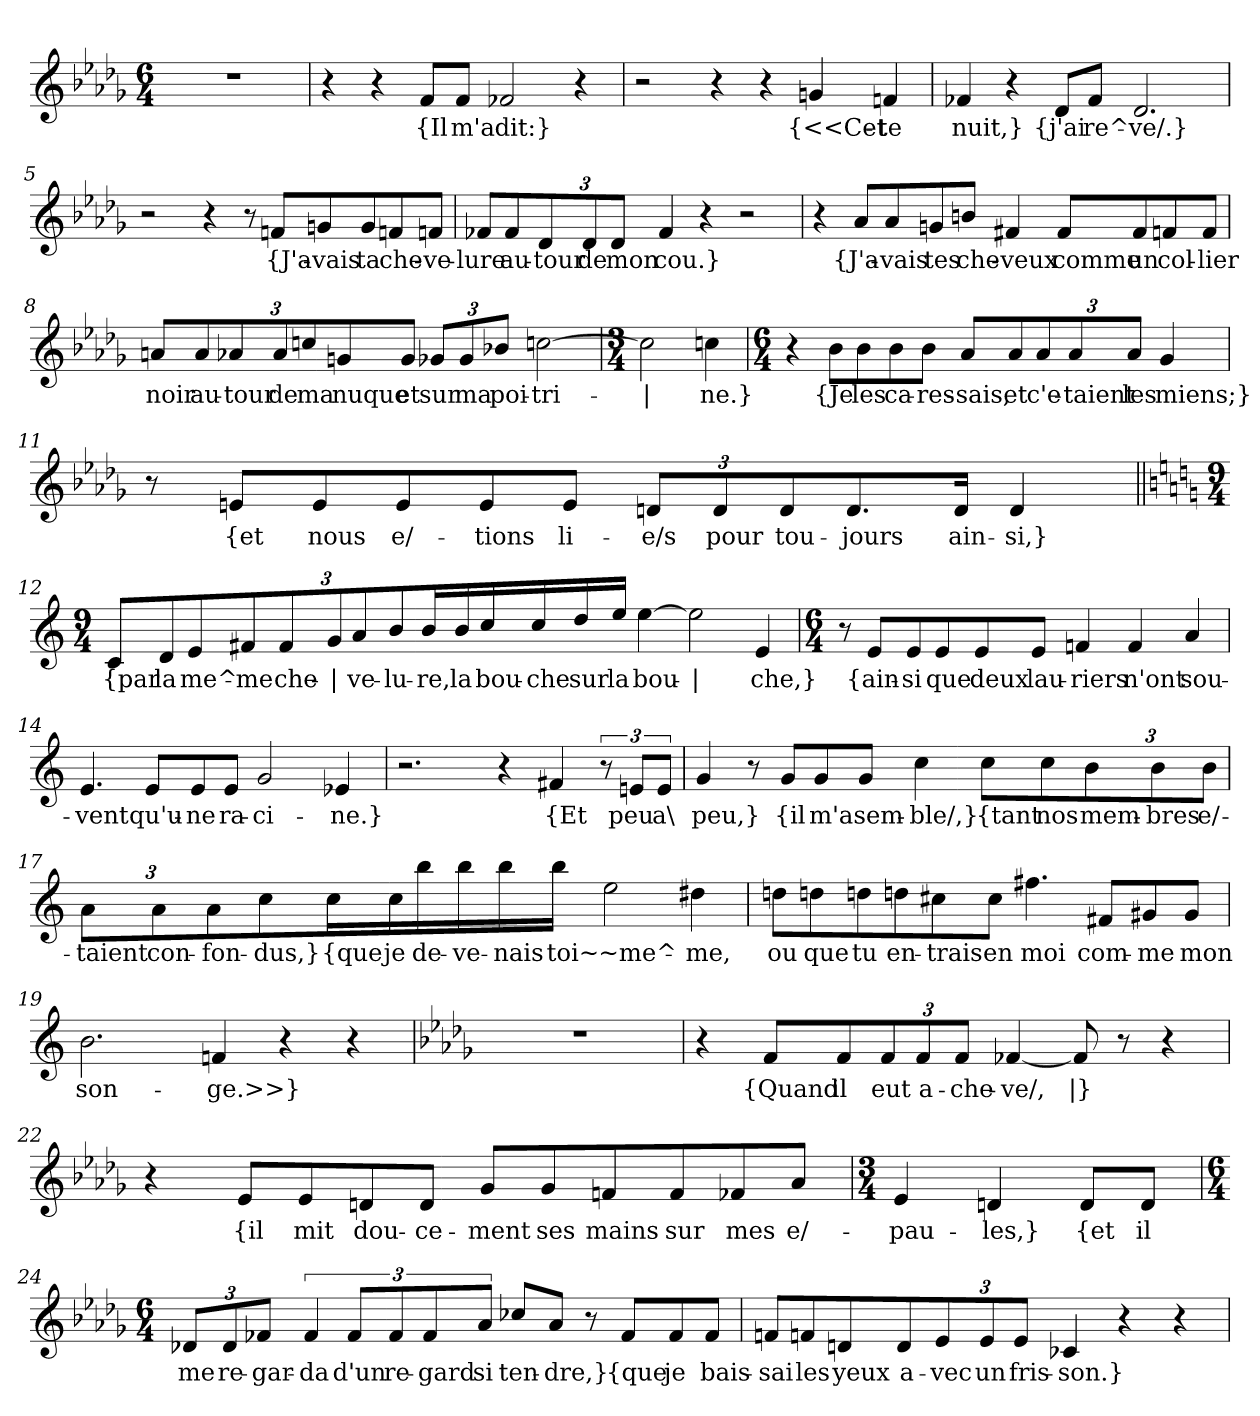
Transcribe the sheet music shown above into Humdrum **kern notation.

**kern	**text
*part1	*part1
*staff1	*staff1
*clefG2	*
*k[b-e-a-d-g-]	*
*M6/4	*
=1	=1
1.r	.
=2	=2
4r	.
4r	.
!	!LO:LY:b
8f/L	{Il
!	!LO:LY:b
8f/J	m'a
!	!LO:LY:b
2f-X/	dit:}
4r	.
=3	=3
2r	.
4r	.
4r	.
!	!LO:LY:b
4gn/	{<<Cet-
!	!LO:LY:b
4fn/	-te
=4	=4
!	!LO:LY:b
4f-X/	nuit,}
4r	.
!	!LO:LY:b
8d-/L	{j'ai
!	!LO:LY:b
8f-/J	re^-
!	!LO:LY:b
2.d-/	-ve/.}
=5	=5
2r	.
4r	.
8r	.
!	!LO:LY:b
8fn/L	{J'a-
!	!LO:LY:b
8gn/	-vais
!	!LO:LY:b
8g/	ta
!	!LO:LY:b
8fn/	che-
!	!LO:LY:b
8fn/J	-ve-
!!LO:LB:g=z
=6	=6
!	!LO:LY:b
8f-X/L	-lure
!	!LO:LY:b
8f-/	au-
*Xbrackettup	*
!	!LO:LY:b
12d-/	-tour
!	!LO:LY:b
12d-/	de
!	!LO:LY:b
12d-/J	mon
!	!LO:LY:b
4f-/	cou.}
4r	.
2r	.
=7	=7
4r	.
!	!LO:LY:b
8a-/L	{J'a-
!	!LO:LY:b
8a-/	-vais
!	!LO:LY:b
8gn/	tes
!	!LO:LY:b
8bn/J	che-
!	!LO:LY:b
4f#X/	-veux
!	!LO:LY:b
8f#/L	comme
!	!LO:LY:b
8f#/	un
!	!LO:LY:b
8fn/	col-
!	!LO:LY:b
8f/J	-lier
!!LO:LB:g=z
=8	=8
!	!LO:LY:b
8an/L	noir
!	!LO:LY:b
8a/	au-
!	!LO:LY:b
12a-X/	-tour
!	!LO:LY:b
12a-/	de
!	!LO:LY:b
12ccn/	ma
!	!LO:LY:b
8gn/	nuque
!	!LO:LY:b
8g/J	et
!	!LO:LY:b
12g-X/L	sur
!	!LO:LY:b
12g-/	ma
!	!LO:LY:b
12b-X/J	poi-
!	!LO:LY:b
[2ccn\	-tri-
=9	=9
*M3/4	*
!	!LO:LY:b
2ccn\]	|
!	!LO:LY:b
4ccn\	-ne.}
!!LO:LB:g=z
=10	=10
*M6/4	*
4r	.
!	!LO:LY:b
8b-\L	{Je
!	!LO:LY:b
8b-\	les
!	!LO:LY:b
8b-\	ca-
!	!LO:LY:b
8b-\J	-res-
!	!LO:LY:b
8a-/L	-sais,
!	!LO:LY:b
8a-/	et
!	!LO:LY:b
12a-/	c'e-
!	!LO:LY:b
12a-/	-taient
!	!LO:LY:b
12a-/J	les
!	!LO:LY:b
4g-/	miens;}
!!LO:LB:g=z
=11	=11
8r	.
!	!LO:LY:b
8en/L	{et
!	!LO:LY:b
8e/	nous
!	!LO:LY:b
8e/	e/-
!	!LO:LY:b
8e/	-tions
!	!LO:LY:b
8e/J	li-
!	!LO:LY:b
12dn/L	-e/s
!	!LO:LY:b
12d/	pour
!	!LO:LY:b
12d/	tou-
!	!LO:LY:b
8.d/	-jours
!	!LO:LY:b
16d/Jk	ain-
!	!LO:LY:b
4d/	-si,}
!!LO:LB:g=z
=12||	=12||
*k[]	*
*M9/4	*
!	!LO:LY:b
8c/L	{par
!	!LO:LY:b
8d/	la
!	!LO:LY:b
8e/	me^-
!	!LO:LY:b
8f#X/	-me
!	!LO:LY:b
12f#/	che-
!	!LO:LY:b
12g/	|
!	!LO:LY:b
12a/	-ve-
!	!LO:LY:b
8b/	-lu-
!	!LO:LY:b
16b/L	-re,
!	!LO:LY:b
16b/	la
!	!LO:LY:b
16cc/	bou-
!	!LO:LY:b
16cc/	-che
!	!LO:LY:b
16dd/	sur
!	!LO:LY:b
16ee/JJ	la
!	!LO:LY:b
[4ee\	bou-
!	!LO:LY:b
2ee\]	|
!	!LO:LY:b
4e/	-che,}
!!LO:LB:g=z
=13	=13
*M6/4	*
8r	.
!	!LO:LY:b
8e/L	{ain-
!	!LO:LY:b
8e/	-si
!	!LO:LY:b
8e/	que
!	!LO:LY:b
8e/	deux
!	!LO:LY:b
8e/J	lau-
!	!LO:LY:b
4fn/	-riers
!	!LO:LY:b
4f/	n'ont
!	!LO:LY:b
4a/	sou-
=14	=14
!	!LO:LY:b
4.e/	-vent
!	!LO:LY:b
8e/L	qu'u-
!	!LO:LY:b
8e/	-ne
!	!LO:LY:b
8e/J	ra-
!	!LO:LY:b
2g/	-ci-
!	!LO:LY:b
4e-X/	-ne.}
=15	=15
2.r	.
4r	.
!	!LO:LY:b
4f#X/	{Et
*brackettup	*
12r	.
!	!LO:LY:b
12en/L	peu
!	!LO:LY:b
12e/J	a\
!!LO:LB:g=z
=16	=16
!	!LO:LY:b
4g/	peu,}
8r	.
!	!LO:LY:b
8g/L	{il
!	!LO:LY:b
8g/	m'a
!	!LO:LY:b
8g/J	sem-
!	!LO:LY:b
4cc\	-ble/,}
!	!LO:LY:b
8cc\L	{tant
!	!LO:LY:b
8cc\	nos
*Xbrackettup	*
!	!LO:LY:b
12b\	mem-
!	!LO:LY:b
12b\	-bres
!	!LO:LY:b
12b\J	e/-
!!LO:LB:g=z
=17	=17
!	!LO:LY:b
12a\L	-taient
!	!LO:LY:b
12a\	con-
!	!LO:LY:b
12a\	-fon-
!	!LO:LY:b
8cc\	-dus,}
!	!LO:LY:b
16cc\L	{que
!	!LO:LY:b
16cc\	je
!	!LO:LY:b
16bb\	de-
!	!LO:LY:b
16bb\	-ve-
!	!LO:LY:b
16bb\	-nais
!	!LO:LY:b
16bb\JJ	toi~
!	!LO:LY:b
2ee\	~me^-
!	!LO:LY:b
4dd#X\	-me,
!!LO:LB:g=z
=18	=18
!	!LO:LY:b
8ddn\L	ou
!	!LO:LY:b
8ddn\	que
!	!LO:LY:b
8ddn\	tu
!	!LO:LY:b
8ddn\	en-
!	!LO:LY:b
8cc#X\	-trais
!	!LO:LY:b
8cc#\J	en
!	!LO:LY:b
4.ff#X\	moi
!	!LO:LY:b
8f#X/L	com-
!	!LO:LY:b
8g#X/	-me
!	!LO:LY:b
8g#/J	mon
=19	=19
!	!LO:LY:b
2.b\	son-
!	!LO:LY:b
4fn/	-ge.>>}
4r	.
4r	.
=20	=20
*k[b-e-a-d-g-]	*
1.r	.
!!LO:PB:g=z
=21	=21
4r	.
!	!LO:LY:b
8f/L	{Quand
!	!LO:LY:b
8f/	il
!	!LO:LY:b
12f/	eut
!	!LO:LY:b
12f/	a-
!	!LO:LY:b
12f/J	-che-
!	!LO:LY:b
[4f-X/	-ve/,
!	!LO:LY:b
8f-/]	|}
8r	.
4r	.
=22	=22
4r	.
!	!LO:LY:b
8e-/L	{il
!	!LO:LY:b
8e-/	mit
!	!LO:LY:b
8dn/	dou-
!	!LO:LY:b
8d/J	-ce-
!	!LO:LY:b
8g-/L	-ment
!	!LO:LY:b
8g-/	ses
!	!LO:LY:b
8fn/	mains
!	!LO:LY:b
8f/	sur
!	!LO:LY:b
8f-X/	mes
!	!LO:LY:b
8a-/J	e/-
!!LO:LB:g=z
=23	=23
*M3/4	*
!	!LO:LY:b
4e-/	-pau-
!	!LO:LY:b
4dn/	-les,}
!	!LO:LY:b
8d/L	{et
!	!LO:LY:b
8d/J	il
=24	=24
*M6/4	*
!	!LO:LY:b
12d-X/L	me
!	!LO:LY:b
12d-/	re-
!	!LO:LY:b
12f-X/J	-gar-
*brackettup	*
!	!LO:LY:b
6f-/	-da
!	!LO:LY:b
12f-/L	d'un
*Xbrackettup	*
!	!LO:LY:b
12f-/	re-
!	!LO:LY:b
12f-/	-gard
!	!LO:LY:b
12a-/J	si
!	!LO:LY:b
8cc-X/L	ten-
!	!LO:LY:b
8a-/J	-dre,}
8r	.
!	!LO:LY:b
8f-/L	{que
!	!LO:LY:b
8f-/	je
!	!LO:LY:b
8f-/J	bais-
!!LO:LB:g=z
=25	=25
!	!LO:LY:b
8fn/L	-sai
!	!LO:LY:b
8fn/	les
!	!LO:LY:b
8dn/	yeux
!	!LO:LY:b
8d/	a-
!	!LO:LY:b
12e-/	-vec
!	!LO:LY:b
12e-/	un
!	!LO:LY:b
12e-/J	fris-
!	!LO:LY:b
4c-X/	-son.}
4r	.
4r	.
=	=
*-	*-
